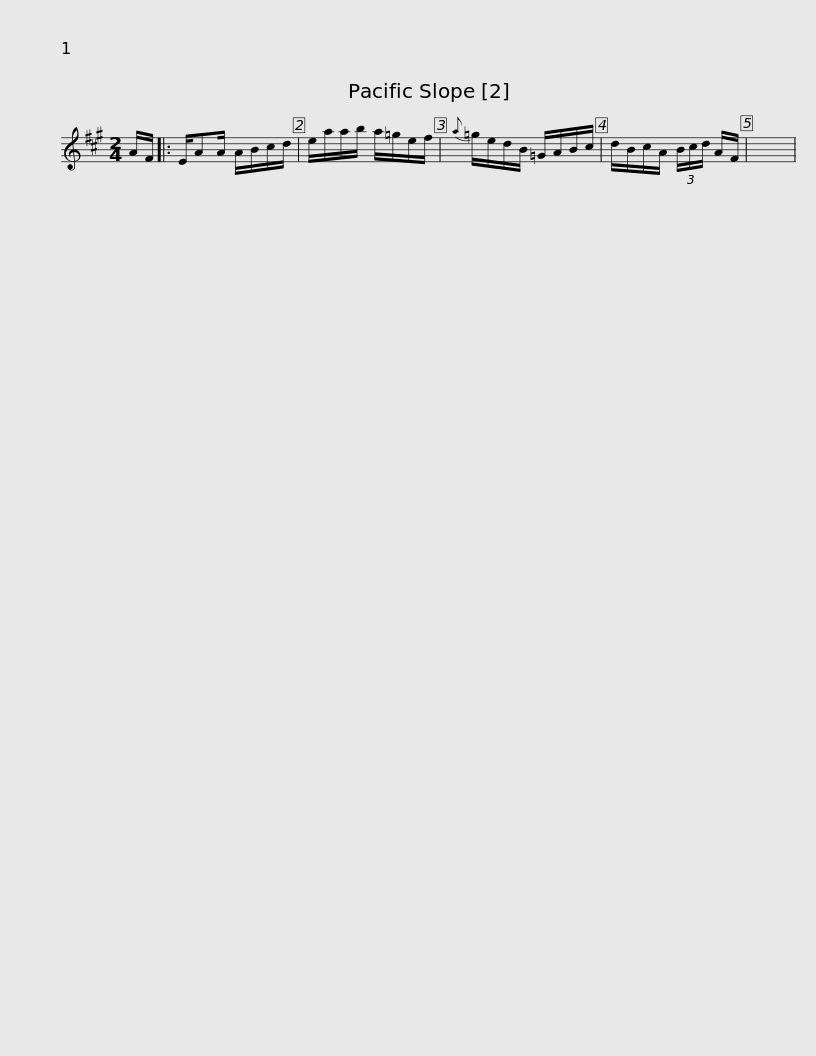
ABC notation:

X:1
L:1/8
M:2/4
I:linebreak $
K:A
V:1 treble
V:1
 A/F/ |: E/AA/ A/B/c/d/ | e/a/a/b/ a/=g/e/f/ |{a} =g/e/d/B/ =G/A/B/c/ | d/B/c/A/ (3B/c/d/ A/F/ | %5
 x4 | %6
